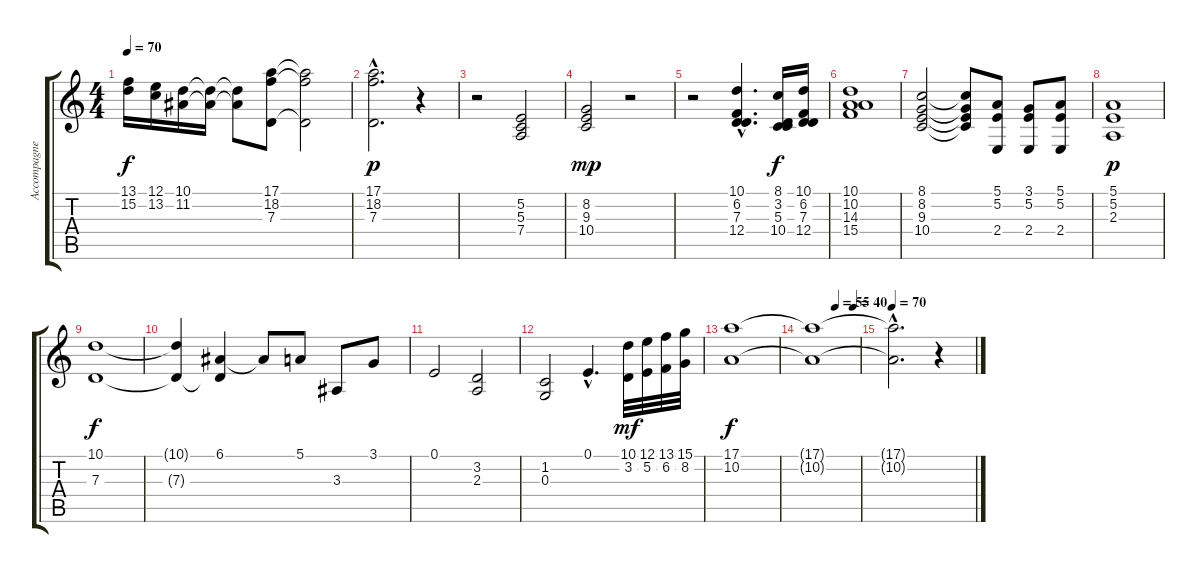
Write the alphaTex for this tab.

\track ("Accompagnement 1" "Accompagne") {instrument stringensemble1}
\staff {score tabs}
\tuning (E4 B3 G3 D3 A2 E2) {hide}
\ts (4 4)
\tempo 70
\clef g2
\ks c
(13.1 15.2).16{dy f} (12.1 13.2).16 (10.1 11.2).16 (10.1{t} 11.2{t}).16 (10.1{t} 11.2{t}).8 (17.1 18.2 7.3).8 (17.1{t} 18.2{t} 7.3{t}).2 |
(17.1{hac} 18.2{hac} 7.3{hac}).2{d dy p} r.4 |
r.2 (5.2 5.3 7.4).2 |
(8.2 9.3 10.4).2{dy mp} r.2 |
r.2 (10.1{hac} 6.2{hac} 7.3{hac} 12.4{hac}).4{d} (8.1 3.2 5.3 10.4).16{dy f} (10.1 6.2 7.3 12.4).16 |
(10.1 10.2 14.3 15.4).1 |
(8.1 8.2 9.3 10.4).2 (8.1{t} 8.2{t} 9.3{t} 10.4{t}).8 (5.1 5.2 2.4).8 (3.1 5.2 2.4).8 (5.1 5.2 2.4).8 |
(5.1 5.2 2.3).1{dy p} |
(10.1 7.3).1{dy f} |
(10.1{t} 7.3{t}).4 (6.1 7.3{t}).4 6.1{t}.8 5.1.8 3.3.8 3.1.8 |
0.1.2 (3.2 2.3).2 |
(1.2 0.3).2 0.1{hac}.4{d} (10.1 3.2).32{dy mf} (12.1 5.2).32 (13.1 6.2).32 (15.1 8.2).32 |
(17.1 10.2).1{dy f volume 9} |
\tempo (55 0.5)
\tempo (40 0.875)
(17.1{t} 10.2{t}).1{volume 8} |
\tempo 70
(17.1{hac t} 10.2{hac t}).2{d volume 4} r.4
